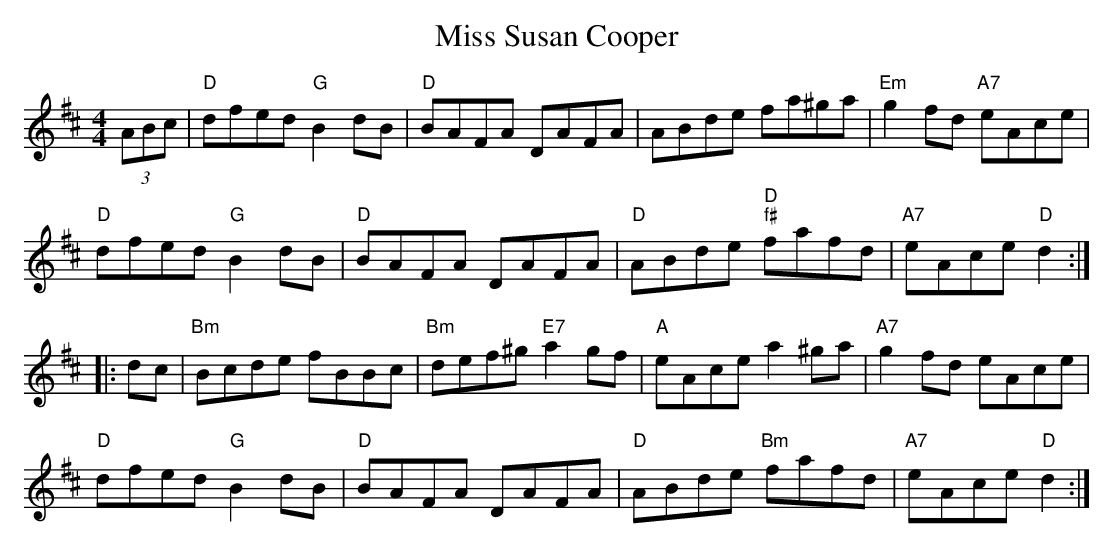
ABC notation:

X:1
T:Miss Susan Cooper
M:4/4
L:1/4
K:D
(3A/2B/2c/2|"D"d/2f/2e/2d/2 "G"Bd/2B/2|"D"B/2A/2F/2A/2 D/2A/2F/2A/2|\
A/2B/2d/2e/2 f/2a/2^g/2a/2|"Em"gf/2d/2 "A7"e/2A/2c/2e/2|
"D"d/2f/2e/2d/2 "G"Bd/2B/2|"D"B/2A/2F/2A/2 D/2A/2F/2A/2|\
"D"A/2B/2d/2e/2 "D""f#"f/2a/2f/2d/2|"A7"e/2A/2c/2e/2 "D"d:|
|:d/2c/2|"Bm"B/2c/2d/2e/2 f/2B/2B/2c/2|"Bm"d/2e/2f/2^g/2 "E7"ag/2f/2|\
"A"e/2A/2c/2e/2 a^g/2a/2|"A7"gf/2d/2 e/2A/2c/2e/2|
"D"d/2f/2e/2d/2 "G"Bd/2B/2|"D"B/2A/2F/2A/2 D/2A/2F/2A/2|\
"D"A/2B/2d/2e/2 "Bm"f/2a/2f/2d/2|"A7"e/2A/2c/2e/2 "D"d:|
